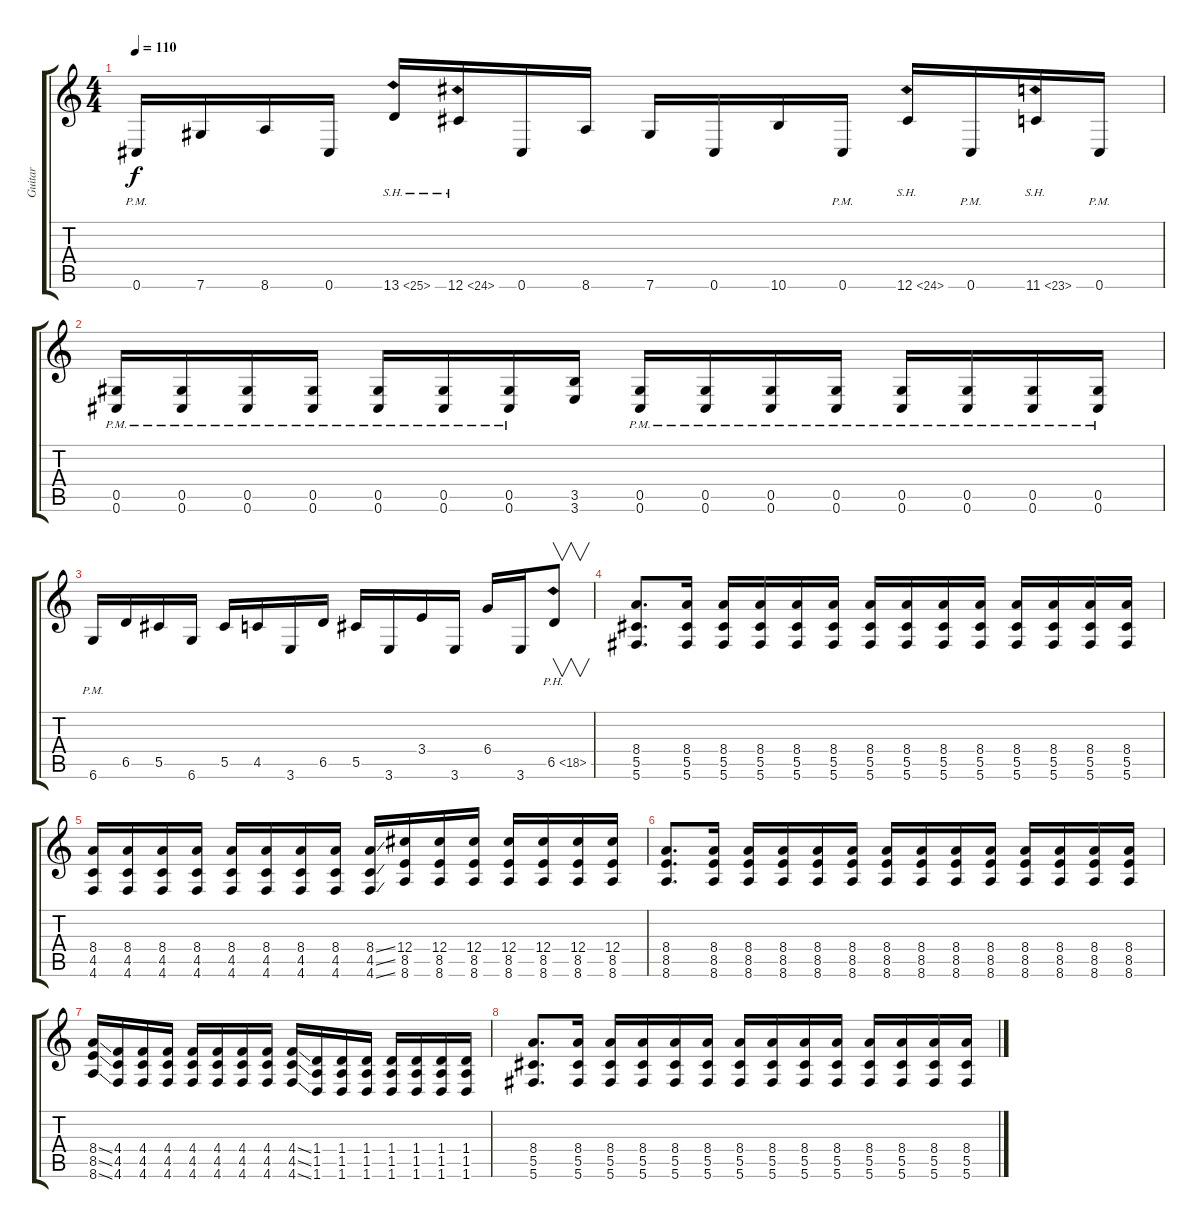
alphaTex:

\track ("Guitar" "Guitar") {instrument overdrivenguitar}
\staff {score tabs}
\tuning (Eb4 Bb3 Gb3 Db3 Ab2 Db2) {hide}
\ts (4 4)
\tempo 110
\clef g2
\ks c
0.6{pm}.16{dy f} 7.6.16 8.6.16 0.6.16 13.6{sh 12}.16 12.6{sh 12}.16 0.6.16 8.6.16 7.6.16 0.6.16 10.6.16 0.6{pm}.16 12.6{sh 12}.16 0.6{pm}.16 11.6{sh 12}.16 0.6{pm}.16 |
(0.5{pm} 0.6{pm}).16 (0.5{pm} 0.6{pm}).16 (0.5{pm} 0.6{pm}).16 (0.5{pm} 0.6{pm}).16 (0.5{pm} 0.6{pm}).16 (0.5{pm} 0.6{pm}).16 (0.5{pm} 0.6{pm}).16 (3.5 3.6).16 (0.5{pm} 0.6{pm}).16 (0.5{pm} 0.6{pm}).16 (0.5{pm} 0.6{pm}).16 (0.5{pm} 0.6{pm}).16 (0.5{pm} 0.6{pm}).16 (0.5{pm} 0.6{pm}).16 (0.5{pm} 0.6{pm}).16 (0.5{pm} 0.6{pm}).16 |
6.6{pm}.16 6.5.16 5.5.16 6.6.16 5.5.16 4.5.16 3.6.16 6.5.16 5.5.16 3.6.16 3.4.16 3.6.16 6.4.16 3.6.16 6.5{ph 12}.8{v} |
(8.4 5.5 5.6).8{d} (8.4 5.5 5.6).16 (8.4 5.5 5.6).16 (8.4 5.5 5.6).16 (8.4 5.5 5.6).16 (8.4 5.5 5.6).16 (8.4 5.5 5.6).16 (8.4 5.5 5.6).16 (8.4 5.5 5.6).16 (8.4 5.5 5.6).16 (8.4 5.5 5.6).16 (8.4 5.5 5.6).16 (8.4 5.5 5.6).16 (8.4 5.5 5.6).16 |
(8.4 4.5 4.6).16 (8.4 4.5 4.6).16 (8.4 4.5 4.6).16 (8.4 4.5 4.6).16 (8.4 4.5 4.6).16 (8.4 4.5 4.6).16 (8.4 4.5 4.6).16 (8.4 4.5 4.6).16 (8.4{ss} 4.5{ss} 4.6{ss}).16 (12.4 8.5 8.6).16 (12.4 8.5 8.6).16 (12.4 8.5 8.6).16 (12.4 8.5 8.6).16 (12.4 8.5 8.6).16 (12.4 8.5 8.6).16 (12.4 8.5 8.6).16 |
(8.4 8.5 8.6).8{d} (8.4 8.5 8.6).16 (8.4 8.5 8.6).16 (8.4 8.5 8.6).16 (8.4 8.5 8.6).16 (8.4 8.5 8.6).16 (8.4 8.5 8.6).16 (8.4 8.5 8.6).16 (8.4 8.5 8.6).16 (8.4 8.5 8.6).16 (8.4 8.5 8.6).16 (8.4 8.5 8.6).16 (8.4 8.5 8.6).16 (8.4 8.5 8.6).16 |
(8.4{ss} 8.5{ss} 8.6{ss}).16 (4.4 4.5 4.6).16 (4.4 4.5 4.6).16 (4.4 4.5 4.6).16 (4.4 4.5 4.6).16 (4.4 4.5 4.6).16 (4.4 4.5 4.6).16 (4.4 4.5 4.6).16 (4.4{ss} 4.5{ss} 4.6{ss}).16 (1.4 1.5 1.6).16 (1.4 1.5 1.6).16 (1.4 1.5 1.6).16 (1.4 1.5 1.6).16 (1.4 1.5 1.6).16 (1.4 1.5 1.6).16 (1.4 1.5 1.6).16 |
(8.4 5.5 5.6).8{d} (8.4 5.5 5.6).16 (8.4 5.5 5.6).16 (8.4 5.5 5.6).16 (8.4 5.5 5.6).16 (8.4 5.5 5.6).16 (8.4 5.5 5.6).16 (8.4 5.5 5.6).16 (8.4 5.5 5.6).16 (8.4 5.5 5.6).16 (8.4 5.5 5.6).16 (8.4 5.5 5.6).16 (8.4 5.5 5.6).16 (8.4 5.5 5.6).16
